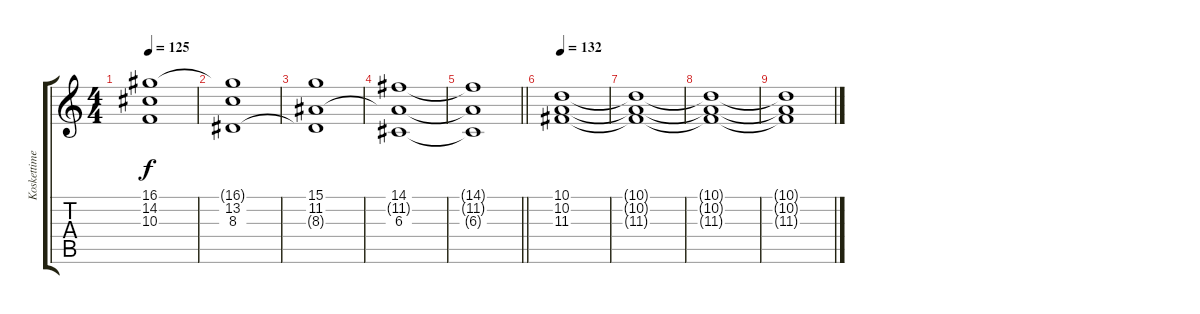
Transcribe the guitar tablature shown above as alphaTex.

\track ("Koskettimet 1" "Koskettime") {instrument orchestralharp}
\staff {score tabs}
\tuning (E4 B3 G3 D3 A2 E2) {hide}
\ts (4 4)
\tempo 125
\clef g2
\ks c
(16.1{t} 14.2 10.3{t}).1{dy f} |
(16.1{t} 13.2 8.3).1 |
(15.1 11.2 8.3{t}).1 |
(14.1 11.2{t} 6.3).1 |
\barLineRight lightlight
(14.1{t} 11.2{t} 6.3{t}).1 |
\section ("" "")
\tempo 132
(10.1 10.2 11.3).1{volume 0} |
(10.1{t} 10.2{t} 11.3{t}).1 |
(10.1{t} 10.2{t} 11.3{t}).1 |
(10.1{t} 10.2{t} 11.3{t}).1
